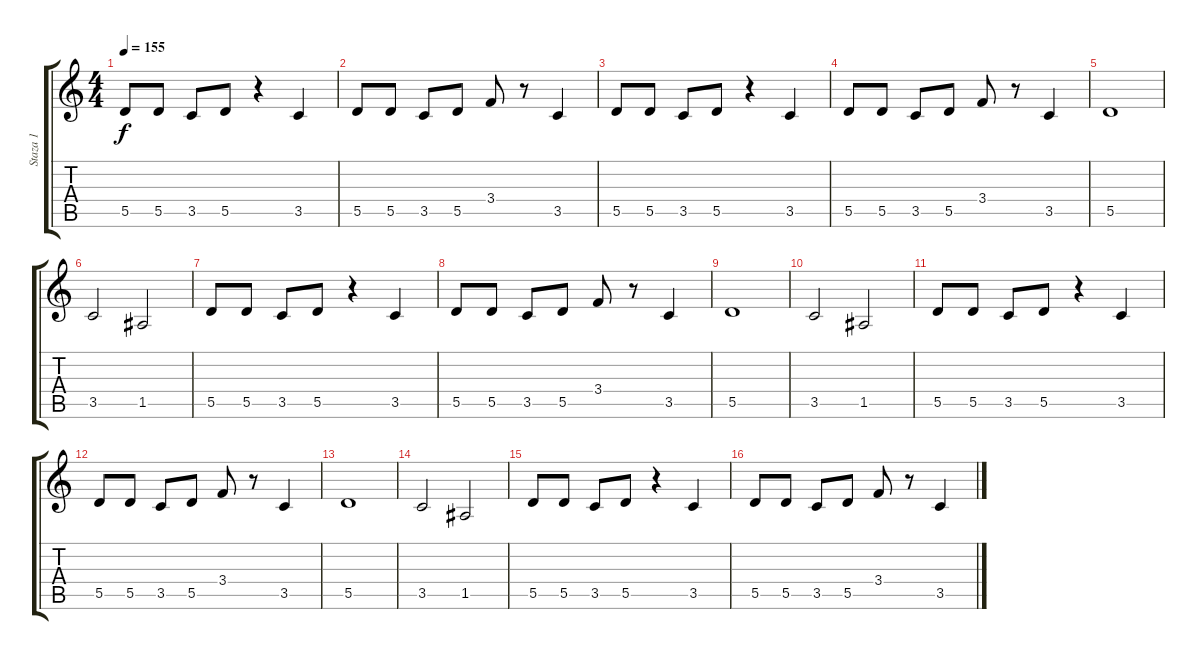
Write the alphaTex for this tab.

\track ("Staza 1" "Staza 1") {instrument overdrivenguitar}
\staff {score tabs}
\tuning (E4 B3 G3 D3 A2 E2) {hide}
\ts (4 4)
\tempo 155
\clef g2
\ks c
5.5.8{dy f} 5.5.8 3.5.8 5.5.8 r.4 3.5.4 |
5.5.8 5.5.8 3.5.8 5.5.8 3.4.8 r.8 3.5.4 |
5.5.8 5.5.8 3.5.8 5.5.8 r.4 3.5.4 |
5.5.8 5.5.8 3.5.8 5.5.8 3.4.8 r.8 3.5.4 |
5.5.1 |
3.5.2 1.5.2 |
5.5.8 5.5.8 3.5.8 5.5.8 r.4 3.5.4 |
5.5.8 5.5.8 3.5.8 5.5.8 3.4.8 r.8 3.5.4 |
5.5.1 |
3.5.2 1.5.2 |
5.5.8 5.5.8 3.5.8 5.5.8 r.4 3.5.4 |
5.5.8 5.5.8 3.5.8 5.5.8 3.4.8 r.8 3.5.4 |
5.5.1 |
3.5.2 1.5.2 |
5.5.8 5.5.8 3.5.8 5.5.8 r.4 3.5.4 |
5.5.8 5.5.8 3.5.8 5.5.8 3.4.8 r.8 3.5.4
